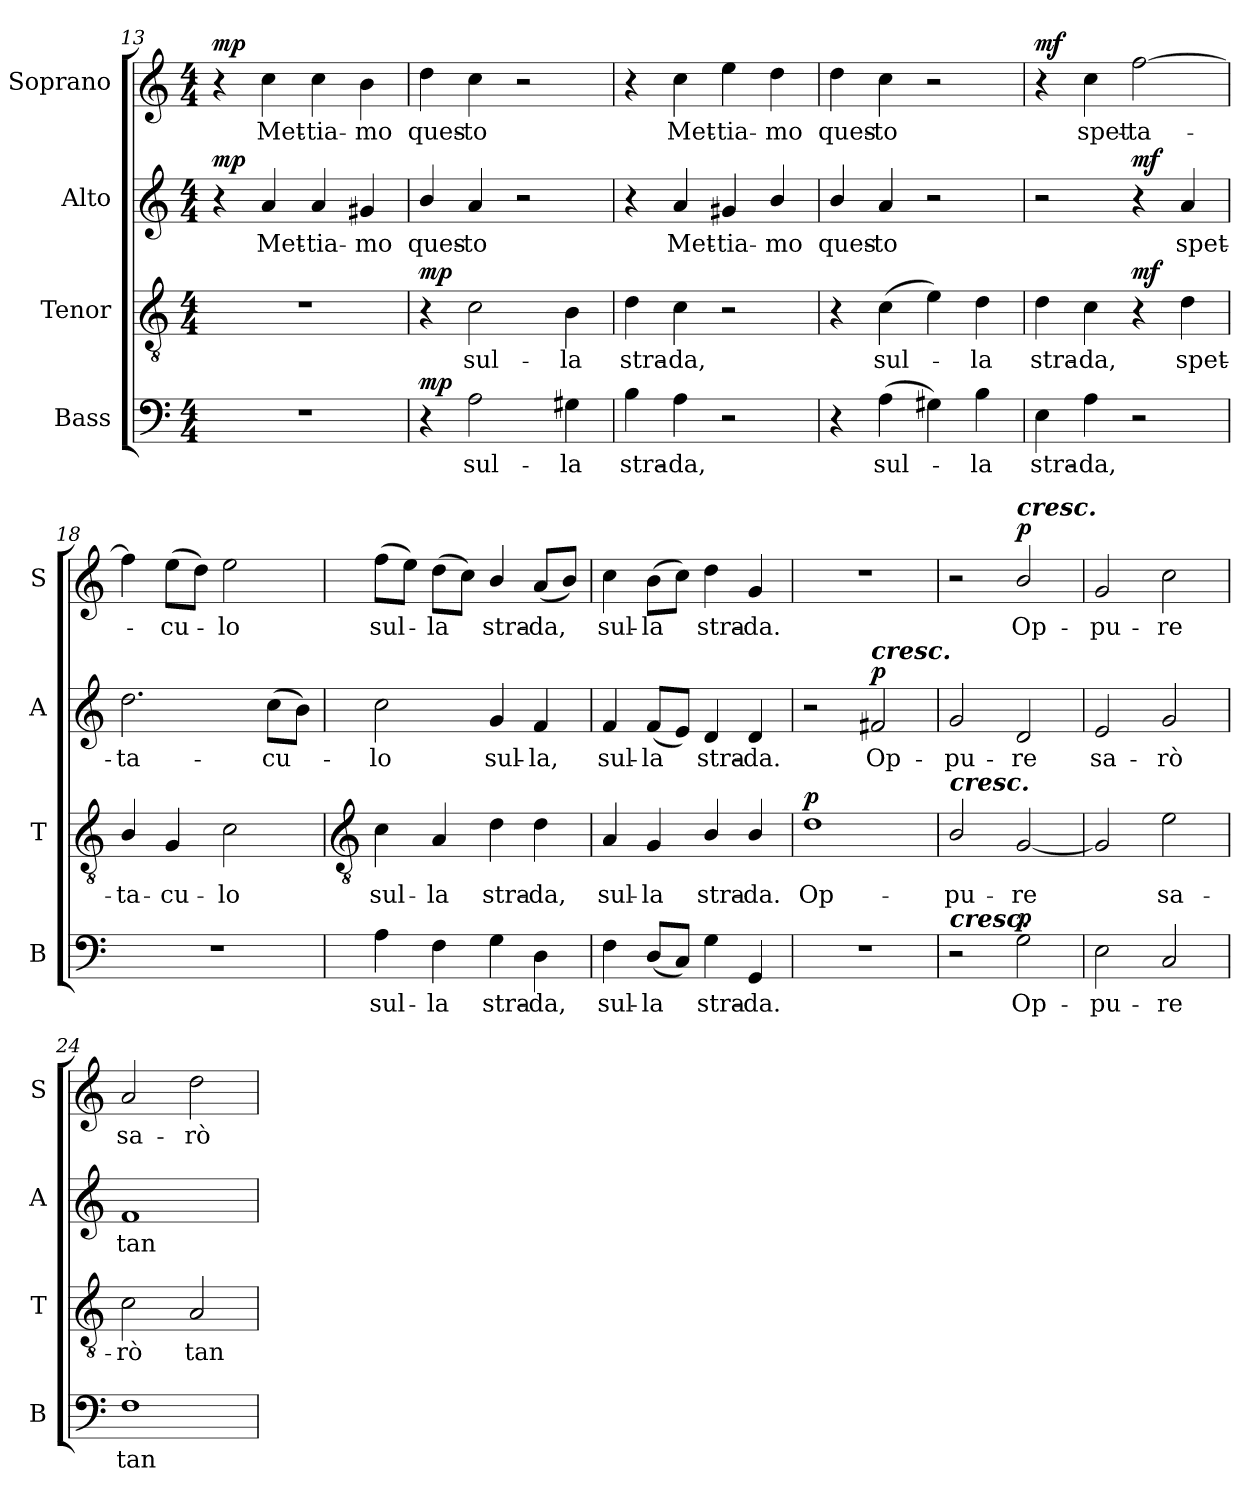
**kern	**text	**dynam	**kern	**text	**dynam	**kern	**text	**dynam	**kern	**text	**dynam
*part4	*part4	*part4	*part3	*part3	*part3	*part2	*part2	*part2	*part1	*part1	*part1
*staff4	*staff4	*staff4	*staff3	*staff3	*staff3	*staff2	*staff2	*staff2	*staff1	*staff1	*staff1
*I"Bass	*	*	*I"Tenor	*	*	*I"Alto	*	*	*I"Soprano	*	*
*I'B	*	*	*I'T	*	*	*I'A	*	*	*I'S	*	*
!!LO:LB:g=z
*clefF4	*	*	*clefGv2	*	*	*clefG2	*	*	*clefG2	*	*
*k[]	*	*	*k[]	*	*	*k[]	*	*	*k[]	*	*
*C:	*	*	*C:	*	*	*C:	*	*	*C:	*	*
*M4/4	*	*	*M4/4	*	*	*M4/4	*	*	*M4/4	*	*
=13	=13	=13	=13	=13	=13	=13	=13	=13	=13	=13	=13
!	!	!	!	!	!	!	!	!LO:DY:b	!	!	!LO:DY:b
1r	.	.	1r	.	.	4r	.	mp	4r	.	mp
!	!	!	!	!	!	!	!LO:LY:b	!	!	!LO:LY:b	!
.	.	.	.	.	.	4a	Met-	.	4cc	Met-	.
!	!	!	!	!	!	!	!LO:LY:b	!	!	!LO:LY:b	!
.	.	.	.	.	.	4a	-tia-	.	4cc	-tia-	.
!	!	!	!	!	!	!	!LO:LY:b	!	!	!LO:LY:b	!
.	.	.	.	.	.	4g#X	-mo	.	4b	-mo	.
=14	=14	=14	=14	=14	=14	=14	=14	=14	=14	=14	=14
!	!	!LO:DY:b	!	!	!LO:DY:b	!	!LO:LY:b	!	!	!LO:LY:b	!
4r	.	mp	4r	.	mp	4b/	ques-	.	4dd	ques-	.
!	!LO:LY:b	!	!	!LO:LY:b	!	!	!LO:LY:b	!	!	!LO:LY:b	!
2A	sul-	.	2c	sul-	.	4a	-to	.	4cc	-to	.
.	.	.	.	.	.	2r	.	.	2r	.	.
!	!LO:LY:b	!	!	!LO:LY:b	!	!	!	!	!	!	!
4G#X	-la	.	4B	-la	.	.	.	.	.	.	.
=15	=15	=15	=15	=15	=15	=15	=15	=15	=15	=15	=15
!	!LO:LY:b	!	!	!LO:LY:b	!	!	!	!	!	!	!
4B	stra-	.	4d	stra-	.	4r	.	.	4r	.	.
!	!LO:LY:b	!	!	!LO:LY:b	!	!	!LO:LY:b	!	!	!LO:LY:b	!
4A	-da,	.	4c	-da,	.	4a	Met-	.	4cc	Met-	.
!	!	!	!	!	!	!	!LO:LY:b	!	!	!LO:LY:b	!
2r	.	.	2r	.	.	4g#X	-tia-	.	4ee	-tia-	.
!	!	!	!	!	!	!	!LO:LY:b	!	!	!LO:LY:b	!
.	.	.	.	.	.	4b/	-mo	.	4dd	-mo	.
=16	=16	=16	=16	=16	=16	=16	=16	=16	=16	=16	=16
!	!	!	!	!	!	!	!LO:LY:b	!	!	!LO:LY:b	!
4r	.	.	4r	.	.	4b/	ques-	.	4dd	ques-	.
!	!LO:LY:b	!	!	!LO:LY:b	!	!	!LO:LY:b	!	!	!LO:LY:b	!
(>4A	sul-	.	(>4c	sul-	.	4a	-to	.	4cc	-to	.
4G#X)	.	.	4e)	.	.	2r	.	.	2r	.	.
!	!LO:LY:b	!	!	!LO:LY:b	!	!	!	!	!	!	!
4B	la	.	4d	la	.	.	.	.	.	.	.
=17	=17	=17	=17	=17	=17	=17	=17	=17	=17	=17	=17
!	!LO:LY:b	!	!	!LO:LY:b	!	!	!	!	!	!	!LO:DY:b
4E	stra-	.	4d	stra-	.	2r	.	.	4r	.	mf
!	!LO:LY:b	!	!	!LO:LY:b	!	!	!	!	!	!LO:LY:b	!
4A	-da,	.	4c	-da,	.	.	.	.	4cc	spet-	.
!	!	!	!	!	!LO:DY:b	!	!	!LO:DY:b	!	!LO:LY:b	!
2r	.	.	4r	.	mf	4r	.	mf	[2ff	-ta-	.
!	!	!	!	!LO:LY:b	!	!	!LO:LY:b	!	!	!	!
.	.	.	4d	spet-	.	4a	spet-	.	.	.	.
=18	=18	=18	=18	=18	=18	=18	=18	=18	=18	=18	=18
!	!	!	!	!LO:LY:b	!	!	!LO:LY:b	!	!	!	!
1r	.	.	4B/	-ta-	.	2.dd	-ta-	.	4ff]	.	.
!	!	!	!	!LO:LY:b	!	!	!	!	!	!LO:LY:b	!
.	.	.	4G	-cu-	.	.	.	.	(>8eeL	cu-	.
.	.	.	.	.	.	.	.	.	8ddJ)	.	.
!	!	!	!	!LO:LY:b	!	!	!	!	!	!LO:LY:b	!
.	.	.	2c	-lo	.	.	.	.	2ee	lo	.
!	!	!	!	!	!	!	!LO:LY:b	!	!	!	!
.	.	.	.	.	.	(>8ccL	-cu-	.	.	.	.
.	.	.	.	.	.	8bJ)	.	.	.	.	.
!!LO:LB:g=z
=19	=19	=19	=19	=19	=19	=19	=19	=19	=19	=19	=19
*	*	*	*clefGv2	*	*	*	*	*	*	*	*
!	!LO:LY:b	!	!	!LO:LY:b	!	!	!LO:LY:b	!	!	!LO:LY:b	!
4A	sul-	.	4c	sul-	.	2cc	lo	.	(>8ffL	sul-	.
.	.	.	.	.	.	.	.	.	8eeJ)	.	.
!	!LO:LY:b	!	!	!LO:LY:b	!	!	!	!	!	!LO:LY:b	!
4F	-la	.	4A	-la	.	.	.	.	(>8ddL	la	.
.	.	.	.	.	.	.	.	.	8ccJ)	.	.
!	!LO:LY:b	!	!	!LO:LY:b	!	!	!LO:LY:b	!	!	!LO:LY:b	!
4G	stra-	.	4d	stra-	.	4g	sul-	.	4b/	stra-	.
!	!LO:LY:b	!	!	!LO:LY:b	!	!	!LO:LY:b	!	!	!LO:LY:b	!
4D	-da,	.	4d	-da,	.	4f	-la,	.	(<8aL	-da,	.
.	.	.	.	.	.	.	.	.	8bJ)	.	.
=20	=20	=20	=20	=20	=20	=20	=20	=20	=20	=20	=20
!	!LO:LY:b	!	!	!LO:LY:b	!	!	!LO:LY:b	!	!	!LO:LY:b	!
4F	sul-	.	4A	sul-	.	4f	sul-	.	4cc	sul-	.
!	!LO:LY:b	!	!	!LO:LY:b	!	!	!LO:LY:b	!	!	!LO:LY:b	!
(<8DL	-la	.	4G	-la	.	(<8fL	-la	.	(>8bL	-la	.
8CJ)	.	.	.	.	.	8eJ)	.	.	8ccJ)	.	.
!	!LO:LY:b	!	!	!LO:LY:b	!	!	!LO:LY:b	!	!	!LO:LY:b	!
4G	stra-	.	4B/	stra-	.	4d	stra-	.	4dd	stra-	.
!	!LO:LY:b	!	!	!LO:LY:b	!	!	!LO:LY:b	!	!	!LO:LY:b	!
4GG	-da.	.	4B/	-da.	.	4d	-da.	.	4g	-da.	.
=21	=21	=21	=21	=21	=21	=21	=21	=21	=21	=21	=21
!	!	!	!	!LO:LY:b	!LO:DY:b	!	!	!	!	!	!
1r	.	.	1d	Op-	p	2r	.	.	1r	.	.
!	!	!	!	!	!	!LO:TX:a:Bi:t=cresc.	!	!	!	!	!
!	!	!	!	!	!	!	!LO:LY:b	!LO:DY:b	!	!	!
.	.	.	.	.	.	2f#X	Op-	p	.	.	.
=22	=22	=22	=22	=22	=22	=22	=22	=22	=22	=22	=22
!	!	!	!LO:TX:a:Bi:t=cresc.	!	!	!	!	!	!	!	!
!LO:TX:a:Bi:t=cresc.	!	!	!	!	!	!	!	!	!	!	!
!	!	!	!	!LO:LY:b	!	!	!LO:LY:b	!	!	!	!
2r	.	.	2B/	-pu-	.	2g	-pu-	.	2r	.	.
!	!	!	!	!	!	!	!	!	!LO:TX:a:Bi:t=cresc.	!	!
!	!LO:LY:b	!LO:DY:b	!	!LO:LY:b	!	!	!LO:LY:b	!	!	!LO:LY:b	!LO:DY:b
2G	Op-	p	[2G	-re	.	2d	-re	.	2b/	Op-	p
=23	=23	=23	=23	=23	=23	=23	=23	=23	=23	=23	=23
!	!LO:LY:b	!	!	!	!	!	!LO:LY:b	!	!	!LO:LY:b	!
2E	-pu-	.	2G]	.	.	2e	sa-	.	2g	-pu-	.
!	!LO:LY:b	!	!	!LO:LY:b	!	!	!LO:LY:b	!	!	!LO:LY:b	!
2C	-re	.	2e	sa-	.	2g	-rò	.	2cc	-re	.
=24	=24	=24	=24	=24	=24	=24	=24	=24	=24	=24	=24
!	!LO:LY:b	!	!	!LO:LY:b	!	!	!LO:LY:b	!	!	!LO:LY:b	!
1F	tan-	.	2c	-rò	.	1f	tan-	.	2a	sa-	.
!	!	!	!	!LO:LY:b	!	!	!	!	!	!LO:LY:b	!
.	.	.	2A	tan-	.	.	.	.	2dd	-rò	.
=	=	=	=	=	=	=	=	=	=	=	=
*-	*-	*-	*-	*-	*-	*-	*-	*-	*-	*-	*-
